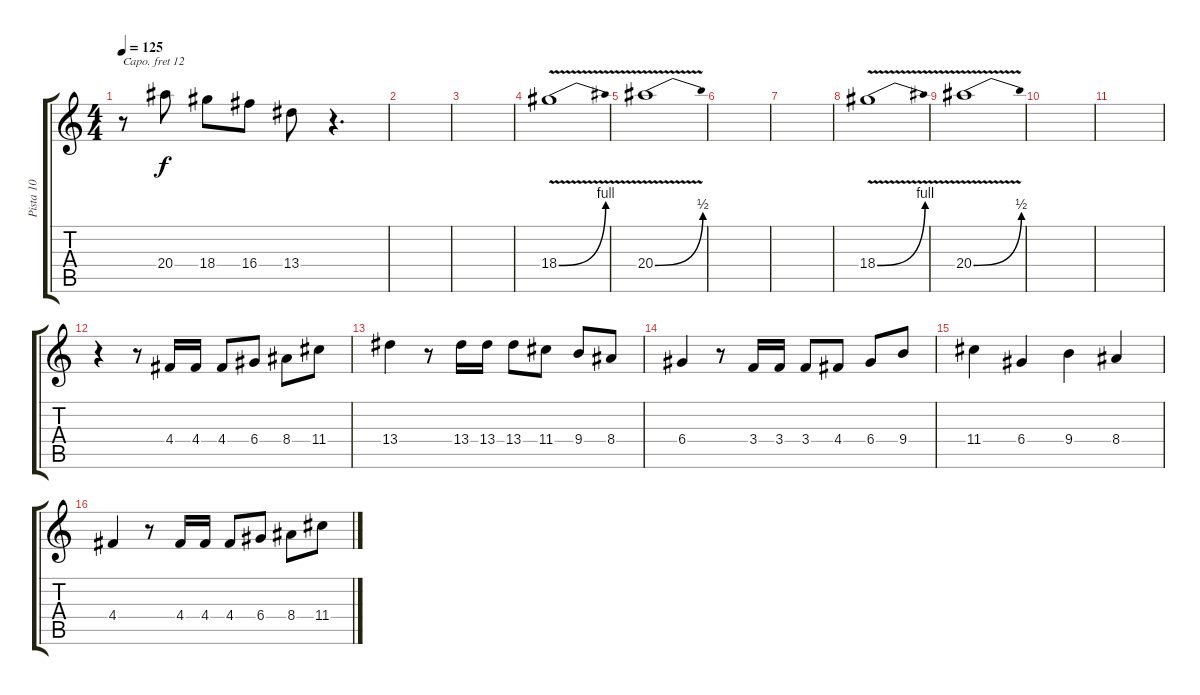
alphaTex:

\track ("Pista 10" "Pista 10") {instrument pad1newage}
\staff {score tabs}
\capo 12
\tuning (E4 B3 G3 D3 A2 E2) {hide}
\ts (4 4)
\tempo 125
\clef g2
\ks c
r.8{dy f} 20.4.8 18.4.8 16.4.8 13.4.8 r.4{d} |
|
|
18.4{be (bend 0 0 60 4) v}.1 |
20.4{be (bend 0 0 60 2) v}.1 |
|
|
18.4{be (bend 0 0 60 4) v}.1 |
20.4{be (bend 0 0 60 2) v}.1 |
|
|
r.4 r.8 4.4.16 4.4.16 4.4.8 6.4.8 8.4.8 11.4.8 |
13.4.4 r.8 13.4.16 13.4.16 13.4.8 11.4.8 9.4.8 8.4.8 |
6.4.4 r.8 3.4.16 3.4.16 3.4.8 4.4.8 6.4.8 9.4.8 |
11.4.4 6.4.4 9.4.4 8.4.4 |
4.4.4 r.8 4.4.16 4.4.16 4.4.8 6.4.8 8.4.8 11.4.8
